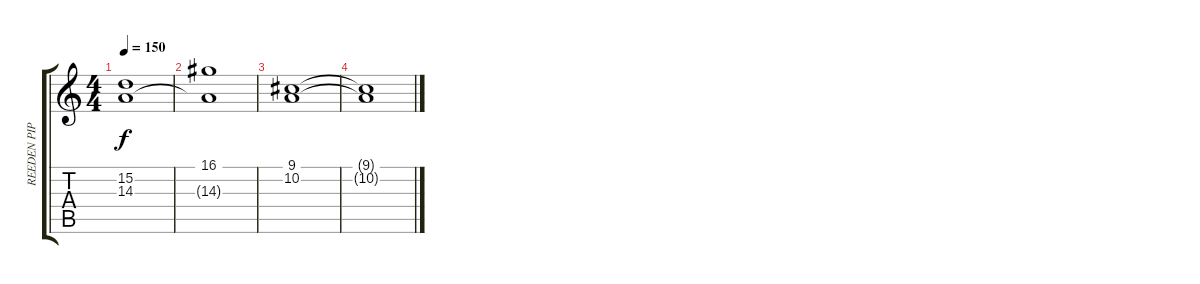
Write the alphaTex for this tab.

\track ("REEDEN PIPE" "REEDEN PIP") {instrument reedorgan}
\staff {score tabs}
\tuning (E4 B3 G3 D3 A2 E2) {hide}
\ts (4 4)
\tempo 150
\clef g2
\ks c
(15.2 14.3).1{dy f} |
(16.1{t} 14.3{t}).1 |
(9.1 10.2).1 |
(9.1{t} 10.2{t}).1
